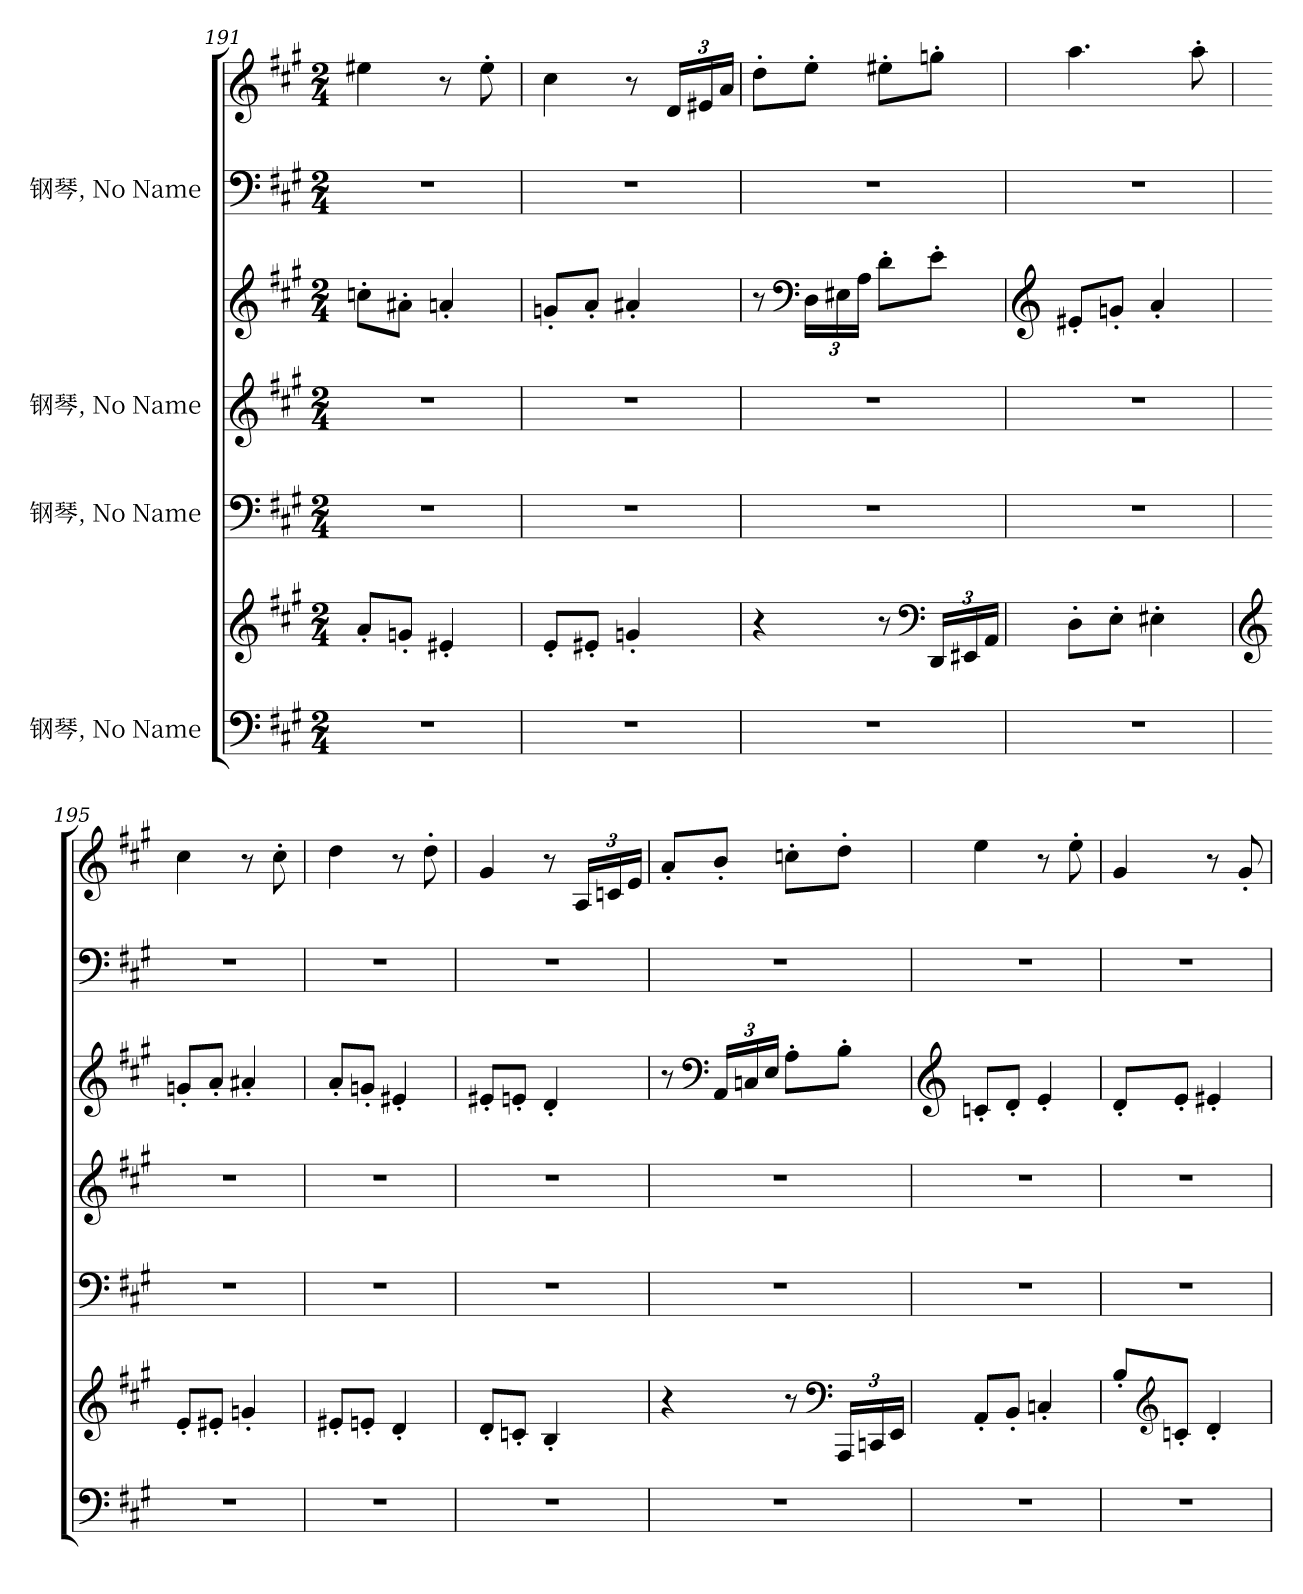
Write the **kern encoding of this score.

**kern	**kern	**kern	**kern	**kern	**kern	**kern
*part4	*part4	*part3	*part2	*part2	*part1	*part1
*staff7	*staff6	*staff5	*staff4	*staff3	*staff2	*staff1
*I"钢琴, No Name	*	*I"钢琴, No Name	*I"钢琴, No Name	*	*I"钢琴, No Name	*
!!LO:PB:g=z
*clefF4	*clefG2	*clefF4	*clefG2	*clefG2	*clefF4	*clefG2
*k[f#c#g#]	*k[f#c#g#]	*k[f#c#g#]	*k[f#c#g#]	*k[f#c#g#]	*k[f#c#g#]	*k[f#c#g#]
*M2/4	*M2/4	*M2/4	*M2/4	*M2/4	*M2/4	*M2/4
=191	=191	=191	=191	=191	=191	=191
2r	8a'/L	2r	2r	8ccn'\L	2r	4ee#X\
.	8gn'/J	.	.	8a#X'\J	.	.
.	4e#X'/	.	.	4an'/	.	8r
.	.	.	.	.	.	8ee#'\
=192	=192	=192	=192	=192	=192	=192
2r	8e'/L	2r	2r	8gn'/L	2r	4cc#\
.	8e#X'/J	.	.	8a'/J	.	.
.	4gn'/	.	.	4a#X'/	.	8r
*	*	*	*	*	*	*Xbrackettup
.	.	.	.	.	.	24d/LL
.	.	.	.	.	.	24e#X/
.	.	.	.	.	.	24a/JJ
=193	=193	=193	=193	=193	=193	=193
2r	4r	2r	2r	8r	2r	8dd'\L
*	*	*	*	*clefF4	*	*
*	*	*	*	*Xbrackettup	*	*
.	.	.	.	24D\LL	.	8ee'\J
.	.	.	.	24E#X\	.	.
.	.	.	.	24A\JJ	.	.
.	8r	.	.	8d'\L	.	8ee#X'\L
*	*clefF4	*	*	*	*	*
*	*Xbrackettup	*	*	*	*	*
.	24DD/LL	.	.	8e'\J	.	8ggn'\J
.	24EE#X/	.	.	.	.	.
.	24AA/JJ	.	.	.	.	.
=194	=194	=194	=194	=194	=194	=194
*	*	*	*	*clefG2	*	*
2r	8D'\L	2r	2r	8e#X'/L	2r	4.aa\
.	8E'\J	.	.	8gn'/J	.	.
.	4E#X'\	.	.	4a'/	.	.
*	*	*	*	*	*	*MM130
.	.	.	.	.	.	8aa'\
!!LO:PB:g=z
=195	=195	=195	=195	=195	=195	=195
*	*clefG2	*	*	*	*	*
*	*	*	*	*	*	*MM132
2r	8e'/L	2r	2r	8gn'/L	2r	4cc#\
.	8e#X'/J	.	.	8a'/J	.	.
.	4gn'/	.	.	4a#X'/	.	8r
.	.	.	.	.	.	8cc#'\
=196	=196	=196	=196	=196	=196	=196
2r	8e#X'/L	2r	2r	8a'/L	2r	4dd\
.	8en'/J	.	.	8gn'/J	.	.
.	4d'/	.	.	4e#X'/	.	8r
.	.	.	.	.	.	8dd'\
=197	=197	=197	=197	=197	=197	=197
2r	8d'/L	2r	2r	8e#X'/L	2r	4g#/
.	8cn'/J	.	.	8en'/J	.	.
.	4B'/	.	.	4d'/	.	8r
.	.	.	.	.	.	24A/LL
.	.	.	.	.	.	24cn/
.	.	.	.	.	.	24e/JJ
=198	=198	=198	=198	=198	=198	=198
2r	4r	2r	2r	8r	2r	8a'/L
*	*	*	*	*clefF4	*	*
.	.	.	.	24AA/LL	.	8b'/J
.	.	.	.	24Cn/	.	.
.	.	.	.	24E/JJ	.	.
.	8r	.	.	8A'\L	.	8ccn'\L
*	*clefF4	*	*	*	*	*
.	24AAA/LL	.	.	8B'\J	.	8dd'\J
.	24CCn/	.	.	.	.	.
.	24EE/JJ	.	.	.	.	.
!!LO:PB:g=z
=199	=199	=199	=199	=199	=199	=199
*	*	*	*	*clefG2	*	*
2r	8AA'/L	2r	2r	8cn'/L	2r	4ee\
.	8BB'/J	.	.	8d'/J	.	.
.	4Cn'/	.	.	4e'/	.	8r
*	*	*	*	*	*	*MM130
.	.	.	.	.	.	8ee'\
=200	=200	=200	=200	=200	=200	=200
*	*	*	*	*	*	*MM132
2r	8B'/L	2r	2r	8d'/L	2r	4g#/
*	*clefG2	*	*	*	*	*
.	8cn'/J	.	.	8e'/J	.	.
.	4d'/	.	.	4e#X'/	.	8r
.	.	.	.	.	.	8g#'/
=	=	=	=	=	=	=
*-	*-	*-	*-	*-	*-	*-
